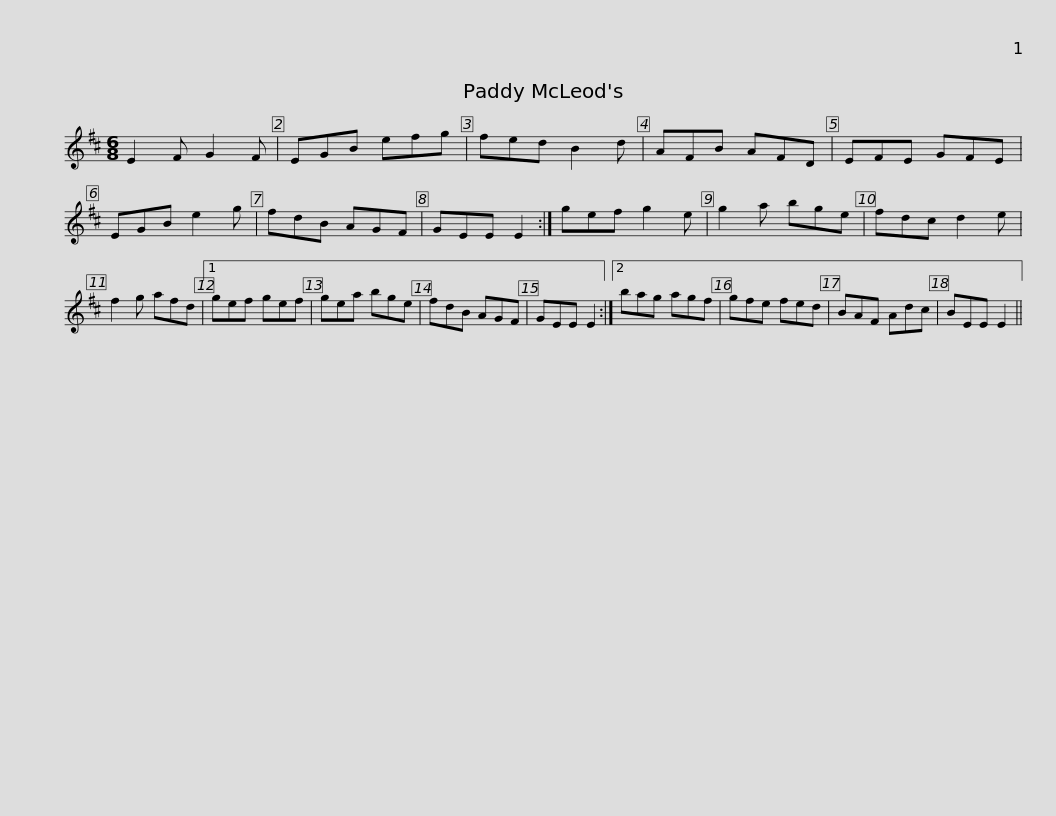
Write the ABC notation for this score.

X:1
L:1/8
M:6/8
I:linebreak $
K:D
V:1 treble
V:1
 E2 F G2 F | EGB efg | fed B2 d | AFB AFD | EFE GFE | %5
 EGB e2 g | fdB AGF | GEE E2 :|$ gef g2 e | g2 a bge | %10
 fdc d2 e | f2 g afd |1 gef gef | gea bge | fdB AGF | %15
 GEE E2 :|2$ bag agf | gfe fed | BAF Adc | BEE E2 || %20
